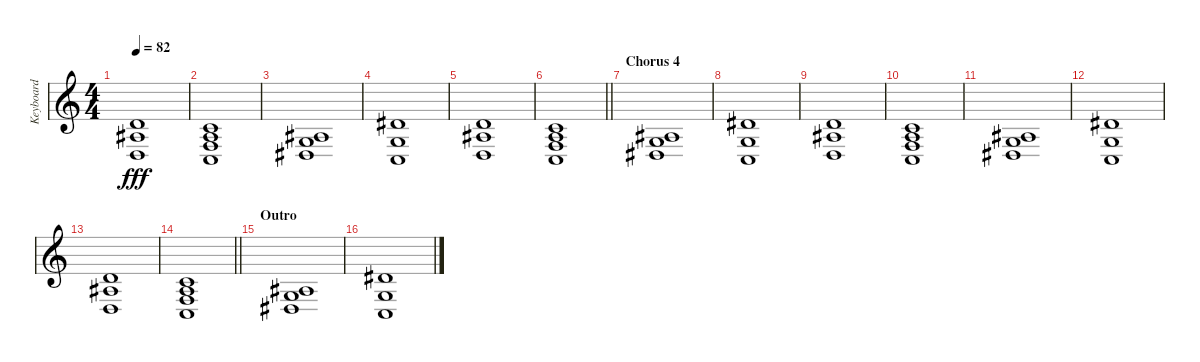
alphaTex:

\track ("Keyboard" "Keyboard") {instrument synthstrings1}
\staff {score}
\tuning (E4 B3 G3 D3 A2 E2) {hide}
\ts (4 4)
\tempo 82
\clef g2
\ks c
(3.2 3.3 5.5).1{dy fff} |
(1.2 2.3 3.4 3.5).1 |
(3.3 5.4 6.5).1{volume 9} |
(4.2 5.4 3.5).1 |
(3.2 3.3 5.5).1 |
\barLineRight lightlight
(1.2 2.3 3.4 3.5).1 |
\section ("" "Chorus 4")
(3.3 5.4 6.5).1{volume 9} |
(4.2 5.4 3.5).1 |
(3.2 3.3 5.5).1 |
(1.2 2.3 3.4 3.5).1 |
(3.3 5.4 6.5).1{volume 9} |
(4.2 5.4 3.5).1 |
(3.2 3.3 5.5).1 |
\barLineRight lightlight
(1.2 2.3 3.4 3.5).1 |
\section ("" "Outro")
(3.3 5.4 6.5).1{volume 9} |
(4.2 5.4 3.5).1
